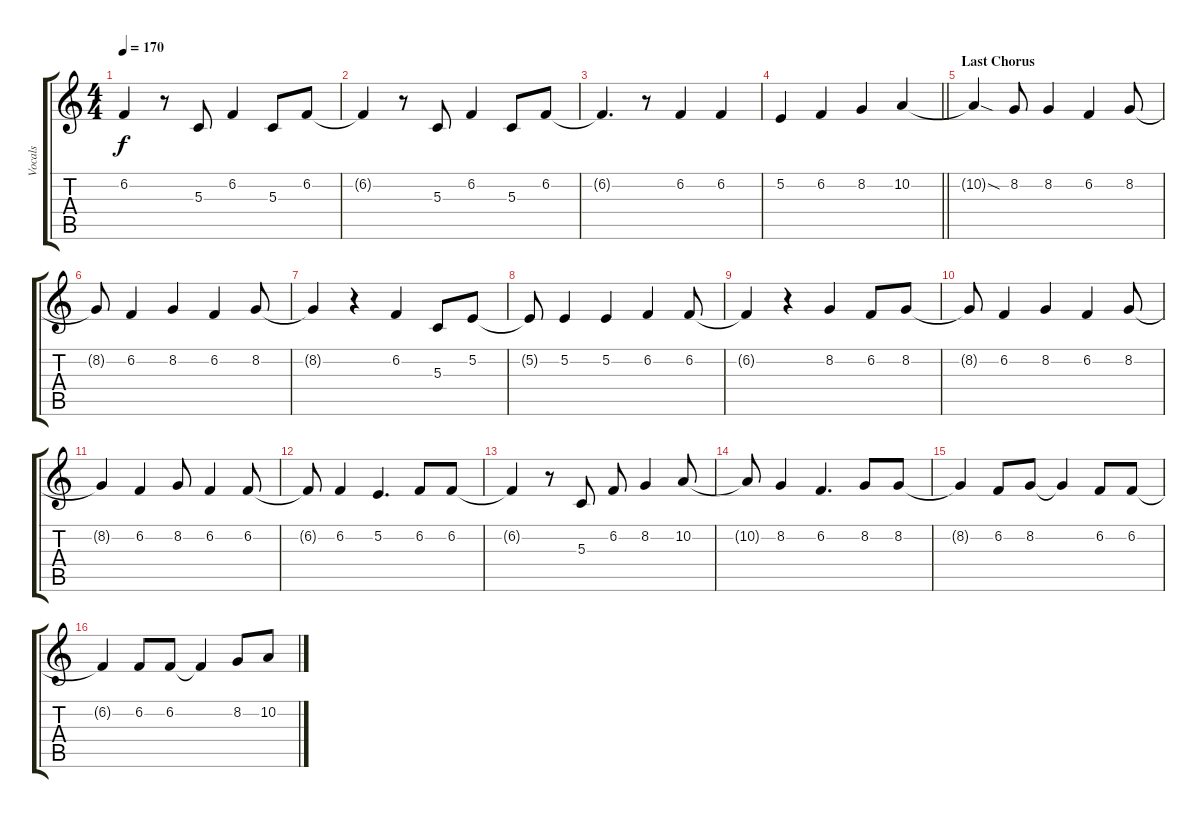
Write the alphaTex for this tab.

\track ("Vocals" "Vocals") {instrument clarinet}
\staff {score tabs}
\tuning (E4 B3 G3 D3 A2 E2) {hide}
\ts (4 4)
\tempo 170
\clef g2
\ks c
6.2{t}.4{dy f} r.8 5.3.8 6.2.4 5.3.8 6.2.8 |
6.2{t}.4 r.8 5.3.8 6.2.4 5.3.8 6.2.8 |
6.2{t}.4{d} r.8 6.2.4 6.2.4 |
\barLineRight lightlight
5.2.4 6.2.4 8.2.4 10.2.4 |
\section ("" "Last Chorus")
10.2{sod t}.4 8.2.8 8.2.4 6.2.4 8.2.8 |
8.2{t}.8 6.2.4 8.2.4 6.2.4 8.2.8 |
8.2{t}.4 r.4 6.2.4 5.3.8 5.2.8 |
5.2{t}.8 5.2.4 5.2.4 6.2.4 6.2.8 |
6.2{t}.4 r.4 8.2.4 6.2.8 8.2.8 |
8.2{t}.8 6.2.4 8.2.4 6.2.4 8.2.8 |
8.2{t}.4 6.2.4 8.2.8 6.2.4 6.2.8 |
6.2{t}.8 6.2.4 5.2.4{d} 6.2.8 6.2.8 |
6.2{t}.4 r.8 5.3.8 6.2.8 8.2.4 10.2.8 |
10.2{t}.8 8.2.4 6.2.4{d} 8.2.8 8.2.8 |
8.2{t}.4 6.2.8 8.2.8 8.2{t}.4 6.2.8 6.2.8 |
6.2{t}.4 6.2.8 6.2.8 6.2{t}.4 8.2.8 10.2.8
